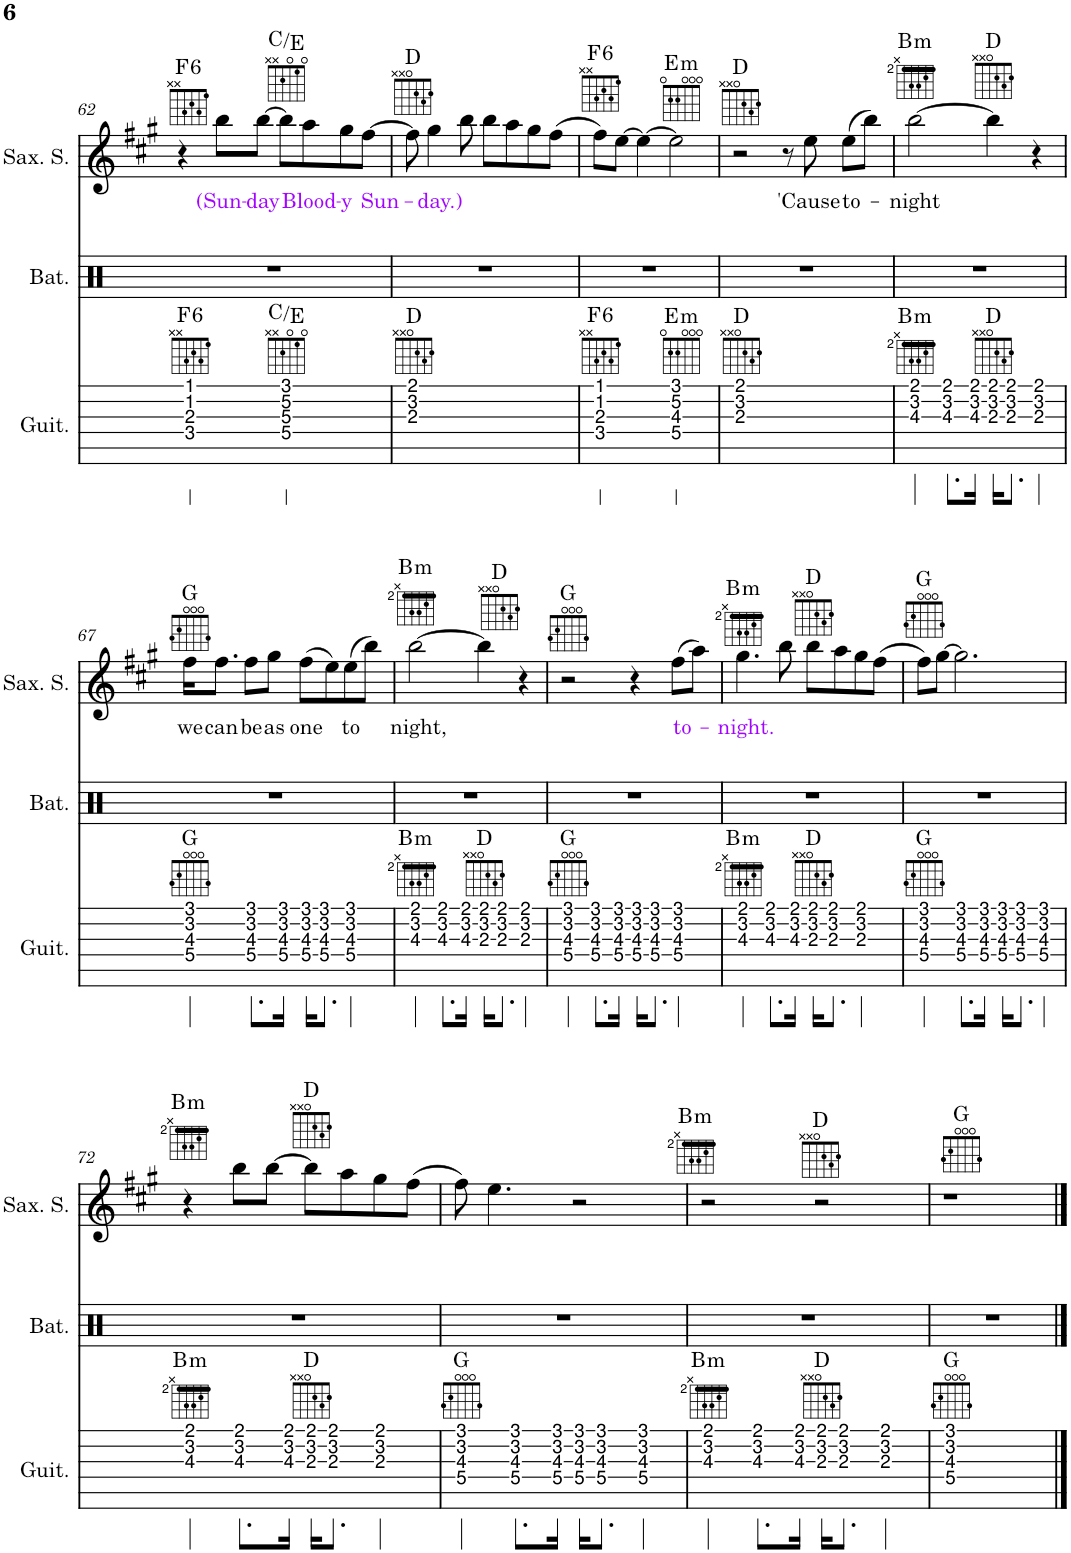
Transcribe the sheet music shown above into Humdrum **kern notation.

**kern	**harte	**kern	**kern	**text	**harte
*part3	*part3	*part2	*part1	*part1	*part1
*staff3	*	*staff2	*staff1	*staff1	*
*I"Guitarra	*	*I"Set de batterie	*I"Saxophone soprano	*	*
*I'Guit.	*	*I'Bat.	*I'Sax. S.	*	*
!!LO:PB:g=z
*	*	*clefX	*clefG2	*	*
*	*	*	*Trd1c2	*	*
*k[f#]	*	*k[]	*k[f#c#g#]	*	*
*M4/4	*	*M4/4	*M4/4	*	*
=62	=62	=62	=62	=62	=62
!	!LO:H:kt=6	!	!	!	!LO:H:kt=6
2Fn\ 2A\ 2c\ 2fn\	F:maj6	1r	4r	.	F:maj6
!	!	!	!	!LO:LY:b:color=#AA00FF	!
.	.	.	8bb\L	(Sun-	.
!	!	!	!	!LO:LY:b:color=#AA00FF	!
.	.	.	[8bb\J	-day	.
2G\ 2c\ 2e\ 2g\	C:maj/3	.	8bb\L]	.	C:maj/3
!	!	!	!	!LO:LY:b:color=#AA00FF	!
.	.	.	8aa\	Blood-	.
!	!	!	!	!LO:LY:b:color=#AA00FF	!
.	.	.	8gg#\	-y	.
!	!	!	!	!LO:LY:b:color=#AA00FF	!
.	.	.	[8ff#\J	Sun-	.
=63	=63	=63	=63	=63	=63
1A 1d 1f#	D:maj	1r	8ff#\]	.	D:maj
!	!	!	!	!LO:LY:b:color=#AA00FF	!
.	.	.	4gg#\	-day.)	.
.	.	.	8bb\	.	.
.	.	.	8bb\L	.	.
.	.	.	8aa\	.	.
.	.	.	8gg#\	.	.
.	.	.	(8ff#\J	.	.
=64	=64	=64	=64	=64	=64
!	!LO:H:kt=6	!	!	!	!
2Fn\ 2A\ 2c\ 2fn\	F:maj6	1r	8ff#\L)	.	.
.	.	.	[8ee\J	.	.
.	.	.	4ee\_	.	.
!	!LO:H:kt=m	!	!	!	!
2G\ 2B\ 2e\ 2g\	E:min	.	2ee\]	.	.
=65	=65	=65	=65	=65	=65
1A 1d 1f#	D:maj	1r	2r	.	D:maj
.	.	.	8r	.	.
!	!	!	!	!LO:LY:b	!
.	.	.	8ee\	'Cause	.
!	!	!	!	!LO:LY:b	!
.	.	.	(8ee\L	to-	.
.	.	.	8bb\J)	.	.
=66	=66	=66	=66	=66	=66
!	!LO:H:kt=m	!	!	!LO:LY:b	!LO:H:kt=m
4B\ 4d\ 4f#\	B:min	1r	[2bb\	-night	B:min
8.B\ 8.d\ 8.f#\L	.	.	.	.	.
16B\ 16d\ 16f#\Jk	.	.	.	.	.
16A\ 16d\ 16f#\KL	D:maj	.	4bb\]	.	D:maj
8.A\ 8.d\ 8.f#\J	.	.	.	.	.
4A\ 4d\ 4f#\	.	.	4r	.	.
!!LO:LB:g=z
=67	=67	=67	=67	=67	=67
!	!	!	!	!LO:LY:b	!
4G\ 4B\ 4d\ 4g\	G:maj	1r	16ff#\KL	we	G:maj
!	!	!	!	!LO:LY:b	!
.	.	.	8.ff#\J	can	.
!	!	!	!	!LO:LY:b	!
8.G\ 8.B\ 8.d\ 8.g\L	.	.	8ff#\L	be	.
!	!	!	!	!LO:LY:b	!
.	.	.	8gg#\J	as	.
16G\ 16B\ 16d\ 16g\Jk	.	.	.	.	.
!	!	!	!	!LO:LY:b	!
16G\ 16B\ 16d\ 16g\KL	.	.	(8ff#\L	one	.
8.G\ 8.B\ 8.d\ 8.g\J	.	.	.	.	.
.	.	.	8ee\)	.	.
!	!	!	!	!LO:LY:b	!
4G\ 4B\ 4d\ 4g\	.	.	(8ee\	to	.
.	.	.	8bb\J)	.	.
=68	=68	=68	=68	=68	=68
!	!LO:H:kt=m	!	!	!LO:LY:b	!LO:H:kt=m
4B\ 4d\ 4f#\	B:min	1r	[2bb\	night,	B:min
8.B\ 8.d\ 8.f#\L	.	.	.	.	.
16B\ 16d\ 16f#\Jk	.	.	.	.	.
16A\ 16d\ 16f#\KL	D:maj	.	4bb\]	.	D:maj
8.A\ 8.d\ 8.f#\J	.	.	.	.	.
4A\ 4d\ 4f#\	.	.	4r	.	.
=69	=69	=69	=69	=69	=69
4G\ 4B\ 4d\ 4g\	G:maj	1r	2r	.	G:maj
8.G\ 8.B\ 8.d\ 8.g\L	.	.	.	.	.
16G\ 16B\ 16d\ 16g\Jk	.	.	.	.	.
16G\ 16B\ 16d\ 16g\KL	.	.	4r	.	.
8.G\ 8.B\ 8.d\ 8.g\J	.	.	.	.	.
!	!	!	!	!LO:LY:b:color=#AA00FF	!
4G\ 4B\ 4d\ 4g\	.	.	(8ff#\L	to-	.
.	.	.	8aa\J)	.	.
=70	=70	=70	=70	=70	=70
!	!LO:H:kt=m	!	!	!LO:LY:b:color=#AA00FF	!LO:H:kt=m
4B\ 4d\ 4f#\	B:min	1r	4.gg#\	-night.	B:min
8.B\ 8.d\ 8.f#\L	.	.	.	.	.
.	.	.	8bb\	.	.
16B\ 16d\ 16f#\Jk	.	.	.	.	.
16A\ 16d\ 16f#\KL	D:maj	.	8bb\L	.	.
8.A\ 8.d\ 8.f#\J	.	.	.	.	.
.	.	.	8aa\	.	.
4A\ 4d\ 4f#\	.	.	8gg#\	.	.
.	.	.	(8ff#\J	.	.
=71	=71	=71	=71	=71	=71
4G\ 4B\ 4d\ 4g\	G:maj	1r	8ff#\L)	.	.
.	.	.	[8gg#\J	.	.
8.G\ 8.B\ 8.d\ 8.g\L	.	.	2.gg#\]	.	.
16G\ 16B\ 16d\ 16g\Jk	.	.	.	.	.
16G\ 16B\ 16d\ 16g\KL	.	.	.	.	.
8.G\ 8.B\ 8.d\ 8.g\J	.	.	.	.	.
4G\ 4B\ 4d\ 4g\	.	.	.	.	.
!!LO:LB:g=z
=72	=72	=72	=72	=72	=72
!	!LO:H:kt=m	!	!	!	!LO:H:kt=m
4B\ 4d\ 4f#\	B:min	1r	4r	.	B:min
8.B\ 8.d\ 8.f#\L	.	.	8bb\L	.	.
.	.	.	[8bb\J	.	.
16B\ 16d\ 16f#\Jk	.	.	.	.	.
16A\ 16d\ 16f#\KL	D:maj	.	8bb\L]	.	.
8.A\ 8.d\ 8.f#\J	.	.	.	.	.
.	.	.	8aa\	.	.
4A\ 4d\ 4f#\	.	.	8gg#\	.	.
.	.	.	(8ff#\J	.	.
=73	=73	=73	=73	=73	=73
4G\ 4B\ 4d\ 4g\	G:maj	1r	8ff#\)	.	.
.	.	.	4.ee\	.	.
8.G\ 8.B\ 8.d\ 8.g\L	.	.	.	.	.
16G\ 16B\ 16d\ 16g\Jk	.	.	.	.	.
16G\ 16B\ 16d\ 16g\KL	.	.	2r	.	.
8.G\ 8.B\ 8.d\ 8.g\J	.	.	.	.	.
4G\ 4B\ 4d\ 4g\	.	.	.	.	.
=74	=74	=74	=74	=74	=74
!	!LO:H:kt=m	!	!	!	!LO:H:kt=m
4B\ 4d\ 4f#\	B:min	1r	2r	.	B:min
8.B\ 8.d\ 8.f#\L	.	.	.	.	.
16B\ 16d\ 16f#\Jk	.	.	.	.	.
16A\ 16d\ 16f#\KL	D:maj	.	2r	.	D:maj
8.A\ 8.d\ 8.f#\J	.	.	.	.	.
4A\ 4d\ 4f#\	.	.	.	.	.
=75	=75	=75	=75	=75	=75
1G 1B 1d 1g	G:maj	1r	1r	.	G:maj
==	==	==	==	==	==
*-	*-	*-	*-	*-	*-
